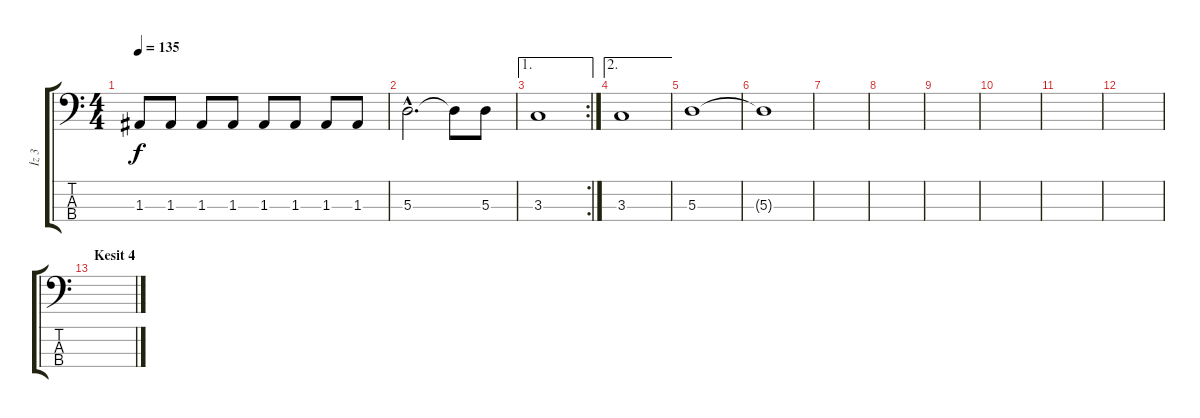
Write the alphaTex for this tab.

\track ("İz 3" "İz 3") {instrument electricbasspick}
\staff {score tabs}
\tuning (G2 D2 A1 E1) {hide}
\ts (4 4)
\tempo 135
\clef f4
\ks c
1.3.8{dy f} 1.3.8 1.3.8 1.3.8 1.3.8 1.3.8 1.3.8 1.3.8 |
5.3{hac}.2{d} 5.3{t}.8 5.3.8 |
\ae 1
\rc 2
3.3.1 |
\ae 2
3.3.1 |
5.3.1 |
5.3{t}.1 |
|
|
|
|
|
|
\section ("" "Kesit 4")
